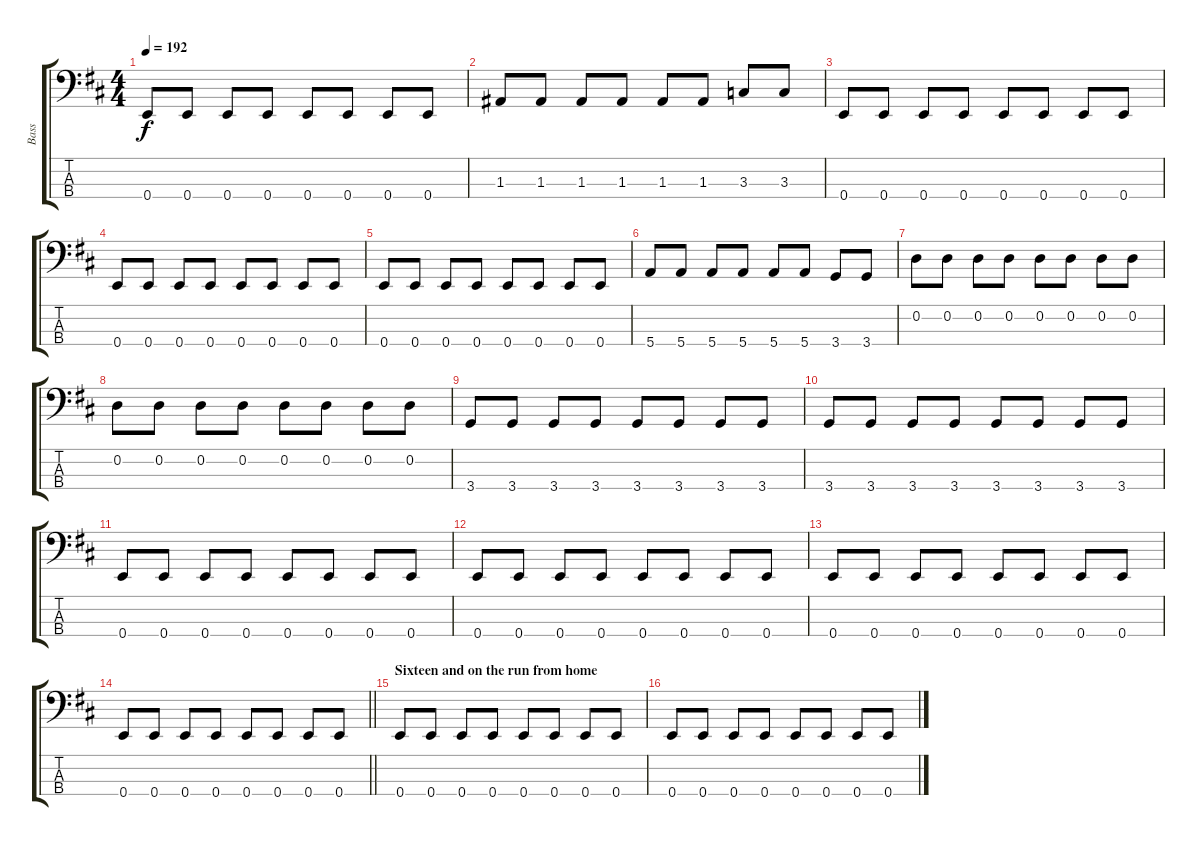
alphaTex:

\track ("Bass" "Bass") {instrument electricbassfinger}
\staff {score tabs}
\tuning (G2 D2 A1 E1) {hide}
\ts (4 4)
\tempo 192
\clef f4
\ks d
0.4.8{dy f} 0.4.8 0.4.8 0.4.8 0.4.8 0.4.8 0.4.8 0.4.8 |
1.3.8 1.3.8 1.3.8 1.3.8 1.3.8 1.3.8 3.3.8 3.3.8 |
0.4.8 0.4.8 0.4.8 0.4.8 0.4.8 0.4.8 0.4.8 0.4.8 |
0.4.8 0.4.8 0.4.8 0.4.8 0.4.8 0.4.8 0.4.8 0.4.8 |
0.4.8 0.4.8 0.4.8 0.4.8 0.4.8 0.4.8 0.4.8 0.4.8 |
5.4.8 5.4.8 5.4.8 5.4.8 5.4.8 5.4.8 3.4.8 3.4.8 |
0.2.8 0.2.8 0.2.8 0.2.8 0.2.8 0.2.8 0.2.8 0.2.8 |
0.2.8 0.2.8 0.2.8 0.2.8 0.2.8 0.2.8 0.2.8 0.2.8 |
3.4.8 3.4.8 3.4.8 3.4.8 3.4.8 3.4.8 3.4.8 3.4.8 |
3.4.8 3.4.8 3.4.8 3.4.8 3.4.8 3.4.8 3.4.8 3.4.8 |
0.4.8 0.4.8 0.4.8 0.4.8 0.4.8 0.4.8 0.4.8 0.4.8 |
0.4.8 0.4.8 0.4.8 0.4.8 0.4.8 0.4.8 0.4.8 0.4.8 |
0.4.8 0.4.8 0.4.8 0.4.8 0.4.8 0.4.8 0.4.8 0.4.8 |
\barLineRight lightlight
0.4.8 0.4.8 0.4.8 0.4.8 0.4.8 0.4.8 0.4.8 0.4.8 |
\section ("" "Sixteen and on the run from home")
0.4.8 0.4.8 0.4.8 0.4.8 0.4.8 0.4.8 0.4.8 0.4.8 |
0.4.8 0.4.8 0.4.8 0.4.8 0.4.8 0.4.8 0.4.8 0.4.8
